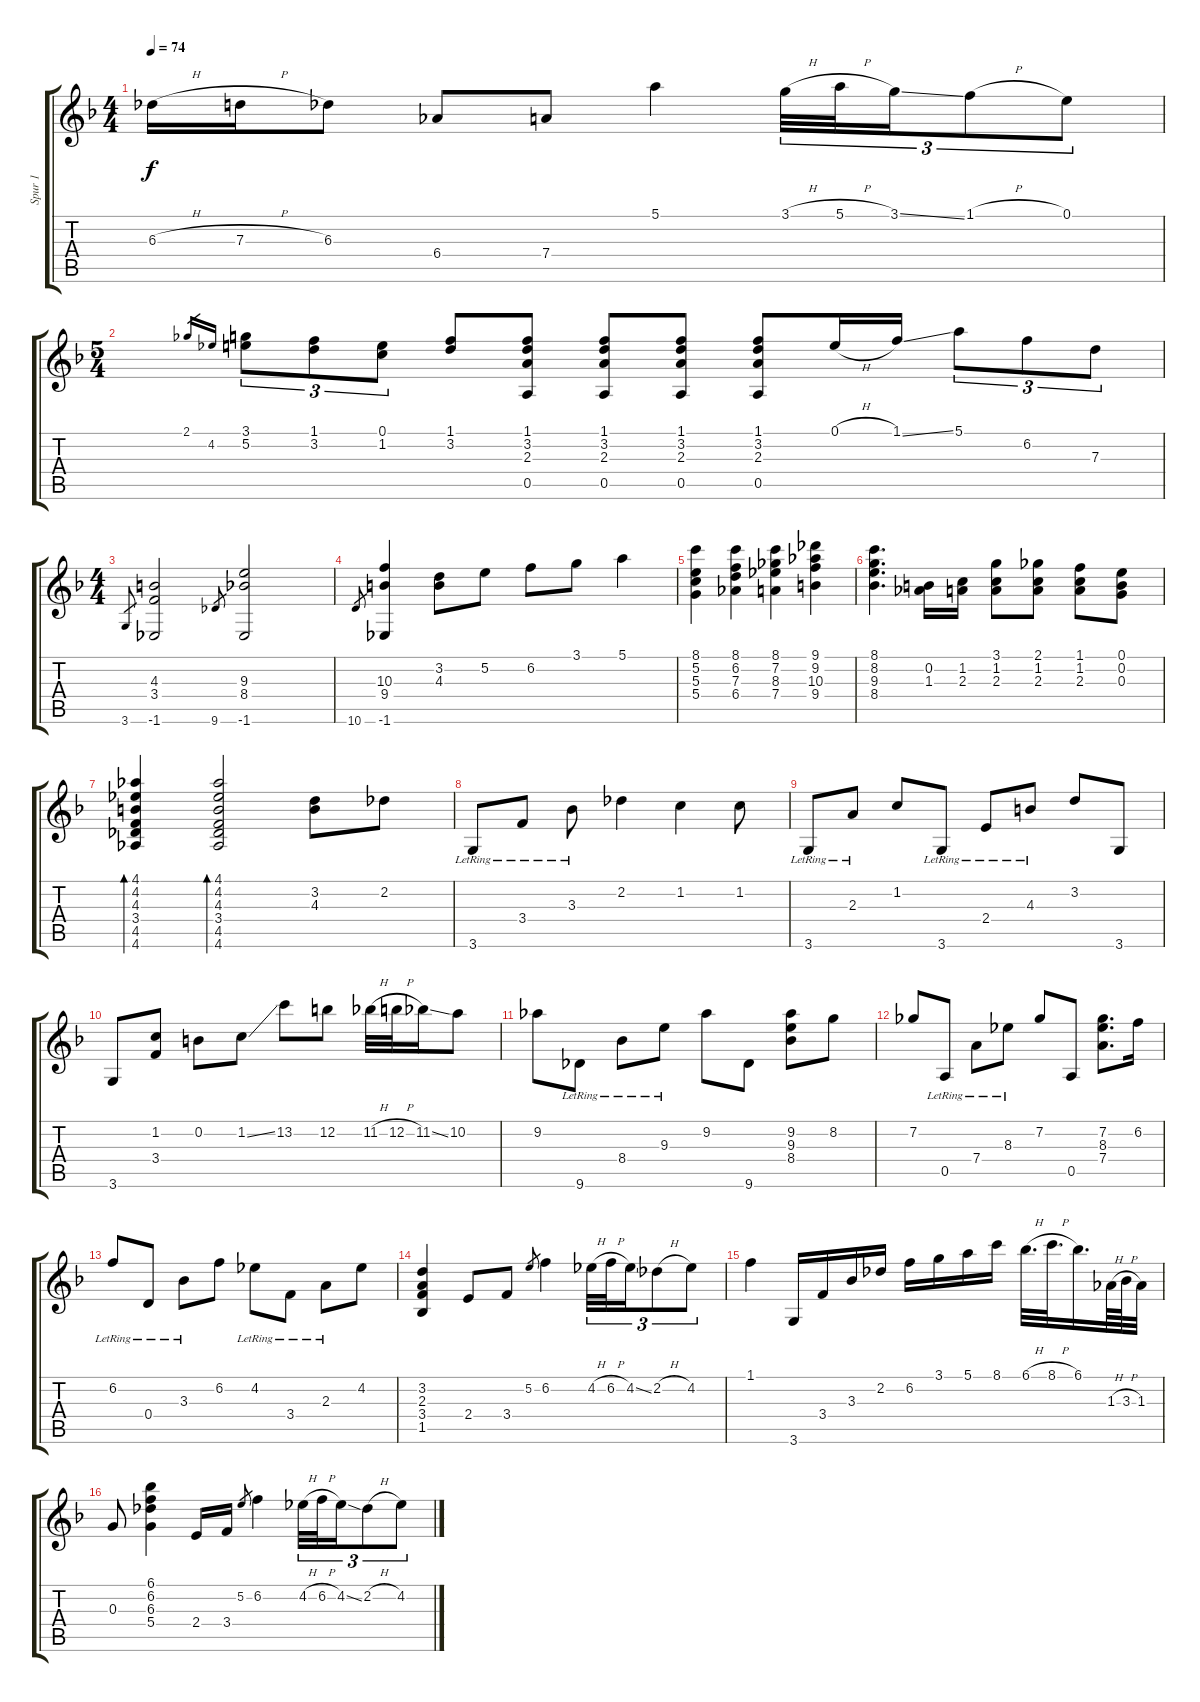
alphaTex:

\track ("Spur 1" "Spur 1") {instrument acousticguitarnylon}
\staff {score tabs}
\tuning (E4 B3 G3 D3 A2 E2) {hide}
\ts (4 4)
\tempo 74
\clef g2
\ks f
6.3{h}.16{dy f} 7.3{h}.16 6.3.8 6.4.8 7.4.8 5.1.4 3.1{h}.32{tu (3 2)} 5.1{h}.32{tu (3 2)} 3.1{ss}.16{tu (3 2)} 1.1{h}.8{tu (3 2)} 0.1.8{tu (3 2)} |
\ts (5 4)
2.1.16{gr} 4.2.16{gr} (3.1 5.2).8{tu (3 2)} (1.1 3.2).8{tu (3 2)} (0.1 1.2).8{tu (3 2)} (1.1 3.2).8 (1.1 3.2 2.3 0.5).8 (1.1 3.2 2.3 0.5).8 (1.1 3.2 2.3 0.5).8 (1.1 3.2 2.3 0.5).8 0.1{h}.16 1.1{ss}.16 5.1.8{tu (3 2)} 6.2.8{tu (3 2)} 7.3.8{tu (3 2)} |
\ts (4 4)
3.6.8{gr} (4.3 3.4 -1.6).2 9.6.8{gr} (9.3 8.4 -1.6).2 |
10.6.8{gr} (10.3 9.4 -1.6).4 (3.2 4.3).8 5.2.8 6.2.8 3.1.8 5.1.4 |
(8.1 5.2 5.3 5.4).4 (8.1 6.2 7.3 6.4).4 (8.1 7.2 8.3 7.4).4 (9.1 9.2 10.3 9.4).4 |
(8.1 8.2 9.3 8.4).4{d} (0.2 1.3).16 (1.2 2.3).16 (3.1 1.2 2.3).8 (2.1 1.2 2.3).8 (1.1 1.2 2.3).8 (0.1 0.2 0.3).8 |
(4.1 4.2 4.3 3.4 4.5 4.6).4{bd 240} (4.1 4.2 4.3 3.4 4.5 4.6).2{bd 240} (3.2 4.3).8 2.2.8 |
3.6{lr}.8 3.4{lr}.8 3.3{lr}.8 2.2.4 1.2.4 1.2.8 |
3.6{lr}.8 2.3{lr}.8 1.2.8 3.6{lr}.8 2.4{lr}.8 4.3{lr}.8 3.2.8 3.6.8 |
3.6.8 (1.2 3.4).8 0.2.8 1.2{ss}.8 13.2.8 12.2.8 11.2{h}.32 12.2{h}.32 11.2{ss}.16 10.2.8 |
9.2.8 9.6{lr}.8 8.4{lr}.8 9.3{lr}.8 9.2.8 9.6.8 (9.2 9.3 8.4).8 8.2.8 |
7.2.8 0.5{lr}.8 7.4{lr}.8 8.3{lr}.8 7.2.8 0.5.8 (7.2 8.3 7.4).8{d} 6.2.16 |
6.2{lr}.8 0.4{lr}.8 3.3{lr}.8 6.2.8 4.2{lr}.8 3.4{lr}.8 2.3{lr}.8 4.2.8 |
(3.2 2.3 3.4 1.5).4 2.4.8 3.4.8 5.2.8{gr} 6.2.4 4.2{h}.32{tu (3 2)} 6.2{h}.32{tu (3 2)} 4.2{ss}.16{tu (3 2)} 2.2{h}.8{tu (3 2)} 4.2.8{tu (3 2)} |
1.1.4 3.6.16 3.4.16 3.3.16 2.2.16 6.2.16 3.1.16 5.1.16 8.1.16 6.1{h}.32{d} 8.1{h}.32{d} 6.1.16{d} 1.3{h}.64 3.3{h}.64 1.3.32 |
0.3.8 (6.1 6.2 6.3 5.4).4 2.4.16 3.4.16 5.2.8{gr} 6.2.4 4.2{h}.32{tu (3 2)} 6.2{h}.32{tu (3 2)} 4.2{ss}.16{tu (3 2)} 2.2{h}.8{tu (3 2)} 4.2.8{tu (3 2)}
